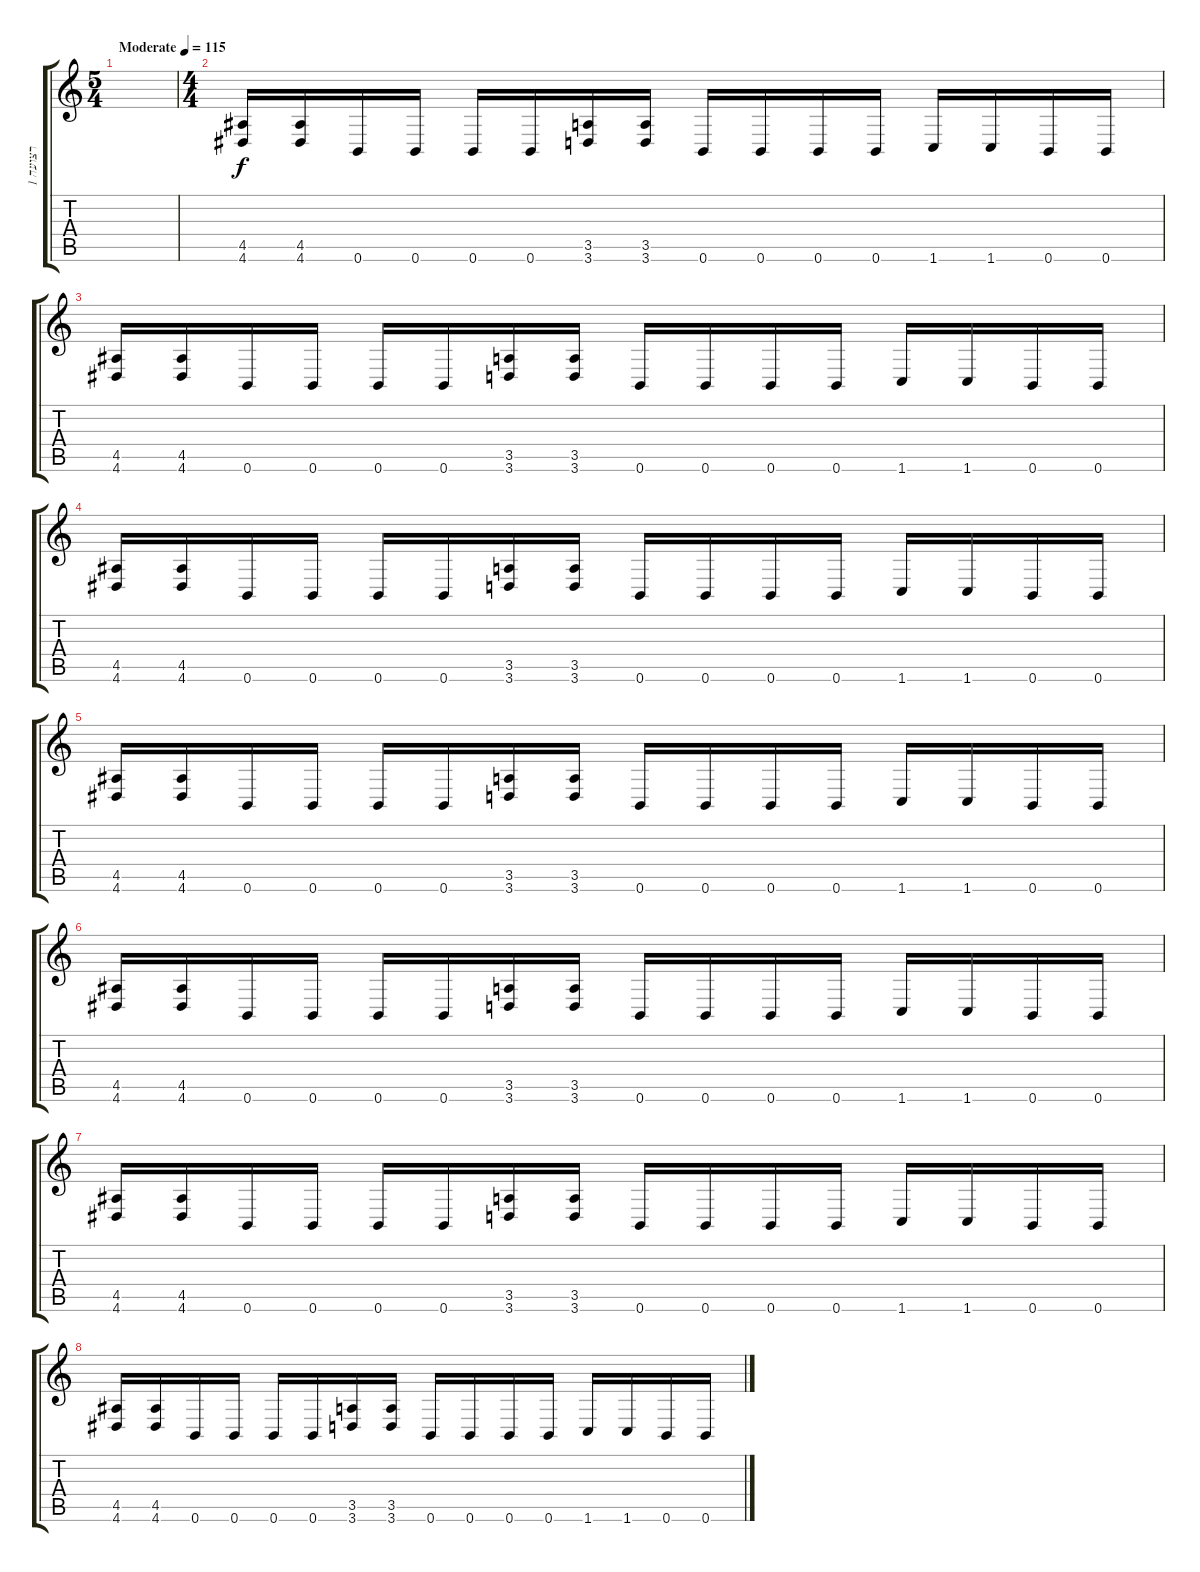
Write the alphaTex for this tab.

\track ("רצועה 1" "רצועה 1") {instrument distortionguitar}
\staff {score tabs}
\tuning (Db4 Ab3 E3 B2 Gb2 B1) {hide}
\ts (5 4)
\tempo (115 "Moderate")
\clef g2
\ks c
|
\ts (4 4)
(4.5 4.6).16 (4.5 4.6).16 0.6.16 0.6.16 0.6.16 0.6.16 (3.5 3.6).16 (3.5 3.6).16 0.6.16 0.6.16 0.6.16 0.6.16 1.6.16 1.6.16 0.6.16 0.6.16 |
(4.5 4.6).16 (4.5 4.6).16 0.6.16 0.6.16 0.6.16 0.6.16 (3.5 3.6).16 (3.5 3.6).16 0.6.16 0.6.16 0.6.16 0.6.16 1.6.16 1.6.16 0.6.16 0.6.16 |
(4.5 4.6).16 (4.5 4.6).16 0.6.16 0.6.16 0.6.16 0.6.16 (3.5 3.6).16 (3.5 3.6).16 0.6.16 0.6.16 0.6.16 0.6.16 1.6.16 1.6.16 0.6.16 0.6.16 |
(4.5 4.6).16 (4.5 4.6).16 0.6.16 0.6.16 0.6.16 0.6.16 (3.5 3.6).16 (3.5 3.6).16 0.6.16 0.6.16 0.6.16 0.6.16 1.6.16 1.6.16 0.6.16 0.6.16 |
(4.5 4.6).16 (4.5 4.6).16 0.6.16 0.6.16 0.6.16 0.6.16 (3.5 3.6).16 (3.5 3.6).16 0.6.16 0.6.16 0.6.16 0.6.16 1.6.16 1.6.16 0.6.16 0.6.16 |
(4.5 4.6).16 (4.5 4.6).16 0.6.16 0.6.16 0.6.16 0.6.16 (3.5 3.6).16 (3.5 3.6).16 0.6.16 0.6.16 0.6.16 0.6.16 1.6.16 1.6.16 0.6.16 0.6.16 |
(4.5 4.6).16 (4.5 4.6).16 0.6.16 0.6.16 0.6.16 0.6.16 (3.5 3.6).16 (3.5 3.6).16 0.6.16 0.6.16 0.6.16 0.6.16 1.6.16 1.6.16 0.6.16 0.6.16
